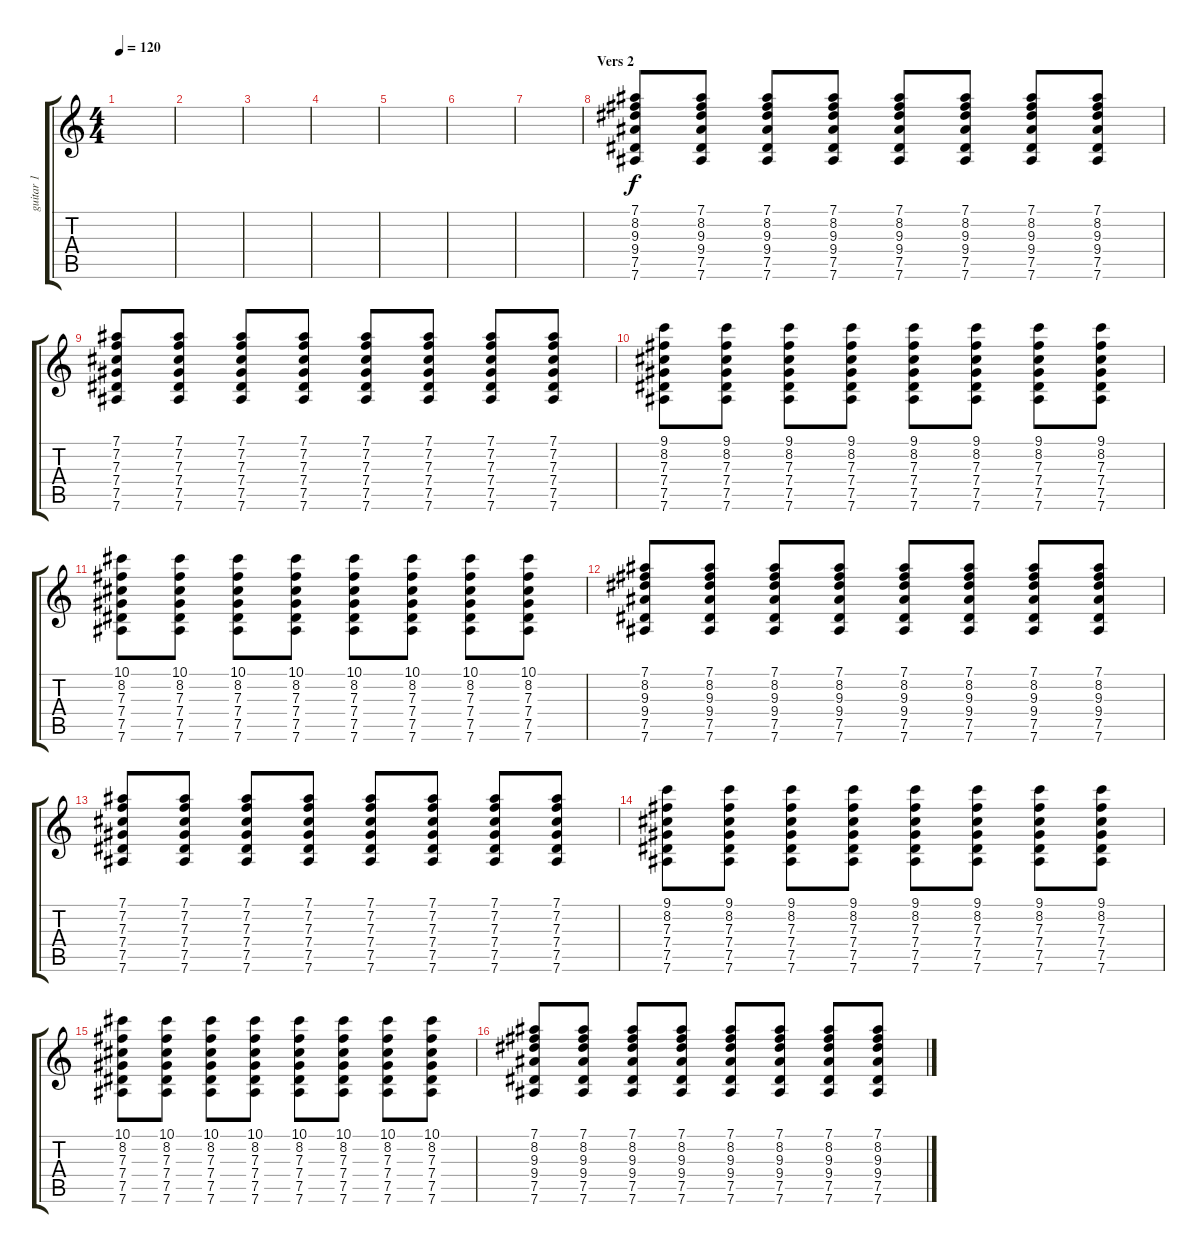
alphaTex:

\track ("guitar 1" "guitar 1") {instrument acousticguitarsteel}
\staff {score tabs}
\tuning (Eb4 Bb3 Gb3 Db3 Ab2 Eb2) {hide}
\ts (4 4)
\tempo 120
\clef g2
\ks c
|
|
|
|
|
|
|
\section ("" "Vers 2")
(7.1 8.2 9.3 9.4 7.5 7.6).8 (7.1 8.2 9.3 9.4 7.5 7.6).8 (7.1 8.2 9.3 9.4 7.5 7.6).8 (7.1 8.2 9.3 9.4 7.5 7.6).8 (7.1 8.2 9.3 9.4 7.5 7.6).8 (7.1 8.2 9.3 9.4 7.5 7.6).8 (7.1 8.2 9.3 9.4 7.5 7.6).8 (7.1 8.2 9.3 9.4 7.5 7.6).8 |
(7.1 7.2 7.3 7.4 7.5 7.6).8 (7.1 7.2 7.3 7.4 7.5 7.6).8 (7.1 7.2 7.3 7.4 7.5 7.6).8 (7.1 7.2 7.3 7.4 7.5 7.6).8 (7.1 7.2 7.3 7.4 7.5 7.6).8 (7.1 7.2 7.3 7.4 7.5 7.6).8 (7.1 7.2 7.3 7.4 7.5 7.6).8 (7.1 7.2 7.3 7.4 7.5 7.6).8 |
(9.1 8.2 7.3 7.4 7.5 7.6).8 (9.1 8.2 7.3 7.4 7.5 7.6).8 (9.1 8.2 7.3 7.4 7.5 7.6).8 (9.1 8.2 7.3 7.4 7.5 7.6).8 (9.1 8.2 7.3 7.4 7.5 7.6).8 (9.1 8.2 7.3 7.4 7.5 7.6).8 (9.1 8.2 7.3 7.4 7.5 7.6).8 (9.1 8.2 7.3 7.4 7.5 7.6).8 |
(10.1 8.2 7.3 7.4 7.5 7.6).8 (10.1 8.2 7.3 7.4 7.5 7.6).8 (10.1 8.2 7.3 7.4 7.5 7.6).8 (10.1 8.2 7.3 7.4 7.5 7.6).8 (10.1 8.2 7.3 7.4 7.5 7.6).8 (10.1 8.2 7.3 7.4 7.5 7.6).8 (10.1 8.2 7.3 7.4 7.5 7.6).8 (10.1 8.2 7.3 7.4 7.5 7.6).8 |
(7.1 8.2 9.3 9.4 7.5 7.6).8 (7.1 8.2 9.3 9.4 7.5 7.6).8 (7.1 8.2 9.3 9.4 7.5 7.6).8 (7.1 8.2 9.3 9.4 7.5 7.6).8 (7.1 8.2 9.3 9.4 7.5 7.6).8 (7.1 8.2 9.3 9.4 7.5 7.6).8 (7.1 8.2 9.3 9.4 7.5 7.6).8 (7.1 8.2 9.3 9.4 7.5 7.6).8 |
(7.1 7.2 7.3 7.4 7.5 7.6).8 (7.1 7.2 7.3 7.4 7.5 7.6).8 (7.1 7.2 7.3 7.4 7.5 7.6).8 (7.1 7.2 7.3 7.4 7.5 7.6).8 (7.1 7.2 7.3 7.4 7.5 7.6).8 (7.1 7.2 7.3 7.4 7.5 7.6).8 (7.1 7.2 7.3 7.4 7.5 7.6).8 (7.1 7.2 7.3 7.4 7.5 7.6).8 |
(9.1 8.2 7.3 7.4 7.5 7.6).8 (9.1 8.2 7.3 7.4 7.5 7.6).8 (9.1 8.2 7.3 7.4 7.5 7.6).8 (9.1 8.2 7.3 7.4 7.5 7.6).8 (9.1 8.2 7.3 7.4 7.5 7.6).8 (9.1 8.2 7.3 7.4 7.5 7.6).8 (9.1 8.2 7.3 7.4 7.5 7.6).8 (9.1 8.2 7.3 7.4 7.5 7.6).8 |
(10.1 8.2 7.3 7.4 7.5 7.6).8 (10.1 8.2 7.3 7.4 7.5 7.6).8 (10.1 8.2 7.3 7.4 7.5 7.6).8 (10.1 8.2 7.3 7.4 7.5 7.6).8 (10.1 8.2 7.3 7.4 7.5 7.6).8 (10.1 8.2 7.3 7.4 7.5 7.6).8 (10.1 8.2 7.3 7.4 7.5 7.6).8 (10.1 8.2 7.3 7.4 7.5 7.6).8 |
(7.1 8.2 9.3 9.4 7.5 7.6).8 (7.1 8.2 9.3 9.4 7.5 7.6).8 (7.1 8.2 9.3 9.4 7.5 7.6).8 (7.1 8.2 9.3 9.4 7.5 7.6).8 (7.1 8.2 9.3 9.4 7.5 7.6).8 (7.1 8.2 9.3 9.4 7.5 7.6).8 (7.1 8.2 9.3 9.4 7.5 7.6).8 (7.1 8.2 9.3 9.4 7.5 7.6).8
